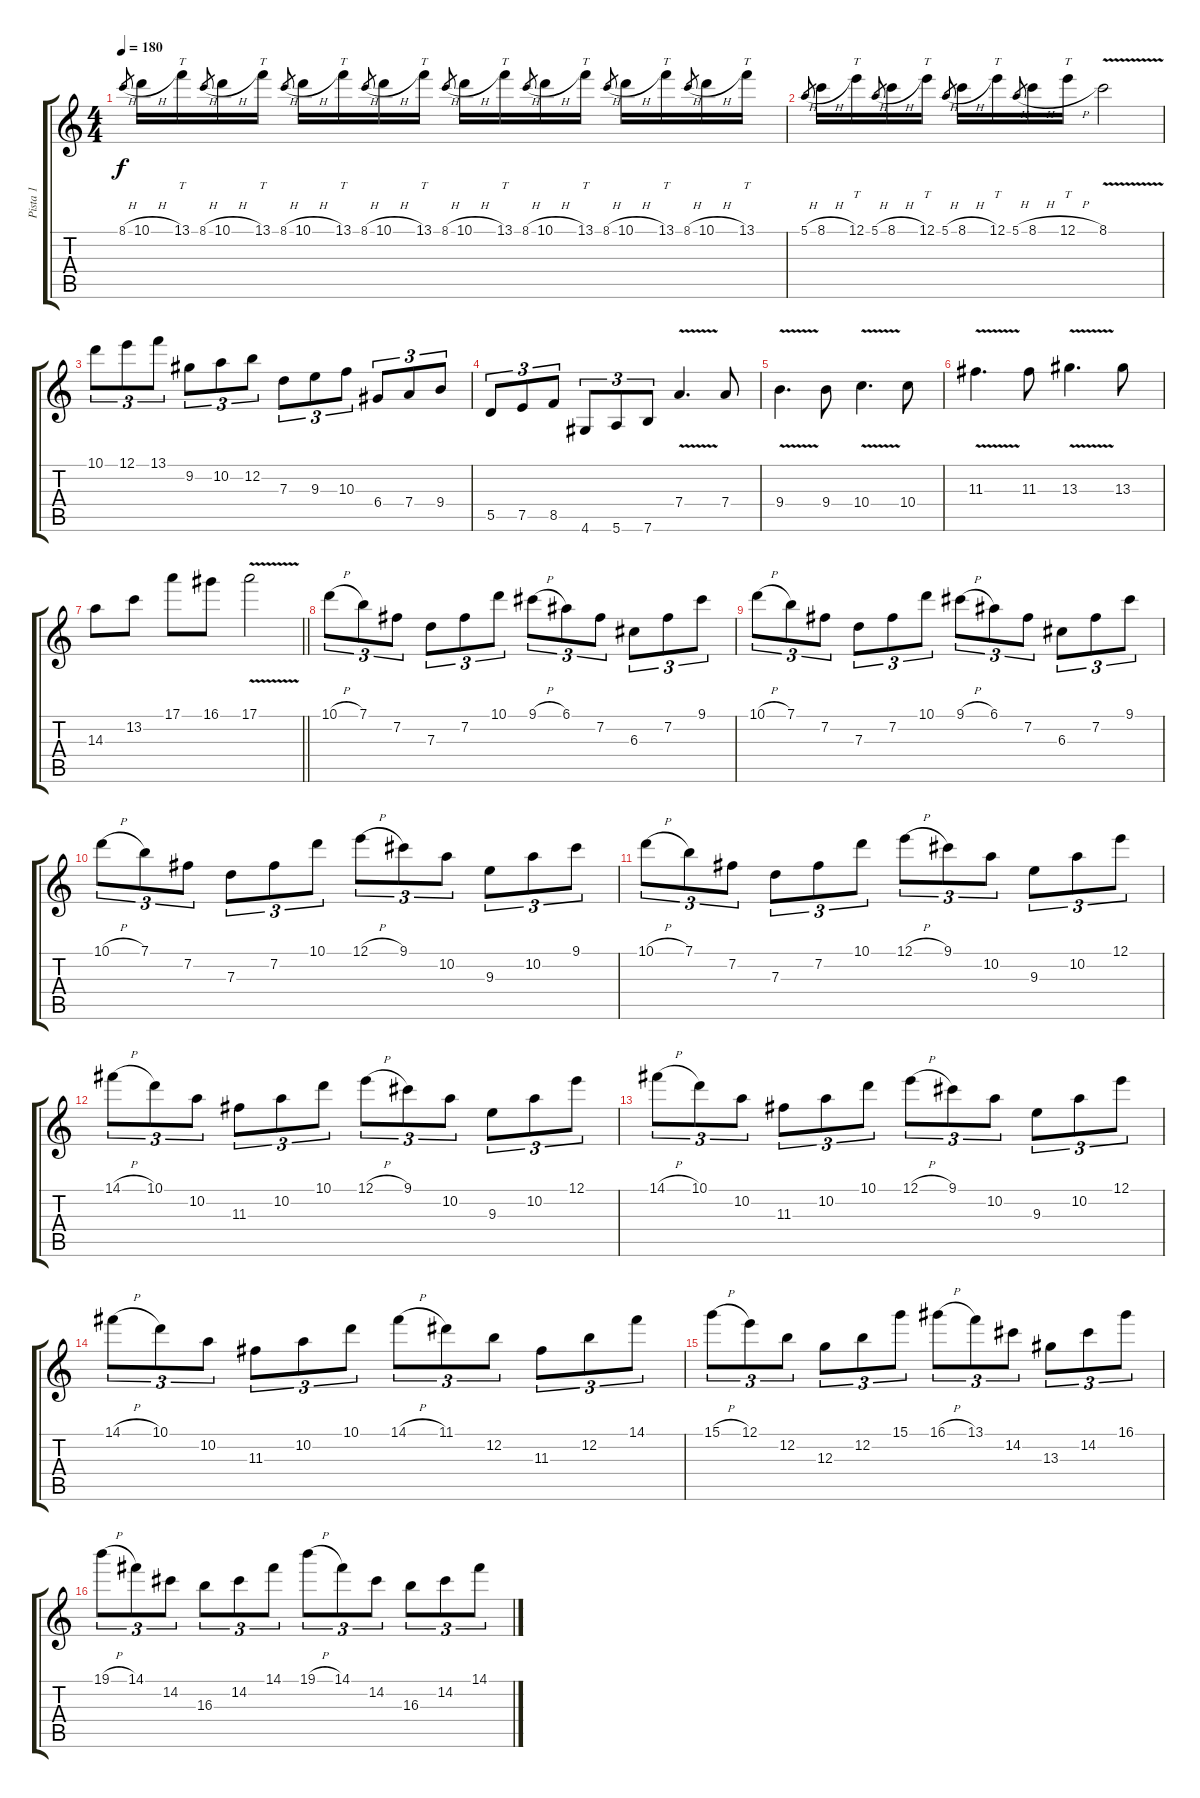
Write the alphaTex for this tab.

\track ("Pista 1" "Pista 1") {instrument overdrivenguitar}
\staff {score tabs}
\tuning (E4 B3 G3 D3 A2 E2) {hide}
\ts (4 4)
\tempo 180
\clef g2
\ks c
8.1{h}.8{gr dy f} 10.1{h}.16 13.1.16{tt} 8.1{h}.8{gr} 10.1{h}.16 13.1.16{tt} 8.1{h}.8{gr} 10.1{h}.16 13.1.16{tt} 8.1{h}.8{gr} 10.1{h}.16 13.1.16{tt} 8.1{h}.8{gr} 10.1{h}.16 13.1.16{tt} 8.1{h}.8{gr} 10.1{h}.16 13.1.16{tt} 8.1{h}.8{gr} 10.1{h}.16 13.1.16{tt} 8.1{h}.8{gr} 10.1{h}.16 13.1.16{tt} |
5.1{h}.8{gr} 8.1{h}.16 12.1.16{tt} 5.1{h}.8{gr} 8.1{h}.16 12.1.16{tt} 5.1{h}.8{gr} 8.1{h}.16 12.1.16{tt} 5.1{h}.8{gr} 8.1{h}.16 12.1{h}.16{tt} 8.1{v}.2 |
10.1.8{tu (3 2)} 12.1.8{tu (3 2)} 13.1.8{tu (3 2)} 9.2.8{tu (3 2)} 10.2.8{tu (3 2)} 12.2.8{tu (3 2)} 7.3.8{tu (3 2)} 9.3.8{tu (3 2)} 10.3.8{tu (3 2)} 6.4.8{tu (3 2)} 7.4.8{tu (3 2)} 9.4.8{tu (3 2)} |
5.5.8{tu (3 2)} 7.5.8{tu (3 2)} 8.5.8{tu (3 2)} 4.6.8{tu (3 2)} 5.6.8{tu (3 2)} 7.6.8{tu (3 2)} 7.4{v}.4{d} 7.4.8 |
9.4{v}.4{d} 9.4.8 10.4{v}.4{d} 10.4.8 |
11.3{v}.4{d} 11.3.8 13.3{v}.4{d} 13.3.8 |
\barLineRight lightlight
14.3.8 13.2.8 17.1.8 16.1.8 17.1{v}.2 |
10.1{h}.8{tu (3 2)} 7.1.8{tu (3 2)} 7.2.8{tu (3 2)} 7.3.8{tu (3 2)} 7.2.8{tu (3 2)} 10.1.8{tu (3 2)} 9.1{h}.8{tu (3 2)} 6.1.8{tu (3 2)} 7.2.8{tu (3 2)} 6.3.8{tu (3 2)} 7.2.8{tu (3 2)} 9.1.8{tu (3 2)} |
10.1{h}.8{tu (3 2)} 7.1.8{tu (3 2)} 7.2.8{tu (3 2)} 7.3.8{tu (3 2)} 7.2.8{tu (3 2)} 10.1.8{tu (3 2)} 9.1{h}.8{tu (3 2)} 6.1.8{tu (3 2)} 7.2.8{tu (3 2)} 6.3.8{tu (3 2)} 7.2.8{tu (3 2)} 9.1.8{tu (3 2)} |
10.1{h}.8{tu (3 2)} 7.1.8{tu (3 2)} 7.2.8{tu (3 2)} 7.3.8{tu (3 2)} 7.2.8{tu (3 2)} 10.1.8{tu (3 2)} 12.1{h}.8{tu (3 2)} 9.1.8{tu (3 2)} 10.2.8{tu (3 2)} 9.3.8{tu (3 2)} 10.2.8{tu (3 2)} 9.1.8{tu (3 2)} |
10.1{h}.8{tu (3 2)} 7.1.8{tu (3 2)} 7.2.8{tu (3 2)} 7.3.8{tu (3 2)} 7.2.8{tu (3 2)} 10.1.8{tu (3 2)} 12.1{h}.8{tu (3 2)} 9.1.8{tu (3 2)} 10.2.8{tu (3 2)} 9.3.8{tu (3 2)} 10.2.8{tu (3 2)} 12.1.8{tu (3 2)} |
14.1{h}.8{tu (3 2)} 10.1.8{tu (3 2)} 10.2.8{tu (3 2)} 11.3.8{tu (3 2)} 10.2.8{tu (3 2)} 10.1.8{tu (3 2)} 12.1{h}.8{tu (3 2)} 9.1.8{tu (3 2)} 10.2.8{tu (3 2)} 9.3.8{tu (3 2)} 10.2.8{tu (3 2)} 12.1.8{tu (3 2)} |
14.1{h}.8{tu (3 2)} 10.1.8{tu (3 2)} 10.2.8{tu (3 2)} 11.3.8{tu (3 2)} 10.2.8{tu (3 2)} 10.1.8{tu (3 2)} 12.1{h}.8{tu (3 2)} 9.1.8{tu (3 2)} 10.2.8{tu (3 2)} 9.3.8{tu (3 2)} 10.2.8{tu (3 2)} 12.1.8{tu (3 2)} |
14.1{h}.8{tu (3 2)} 10.1.8{tu (3 2)} 10.2.8{tu (3 2)} 11.3.8{tu (3 2)} 10.2.8{tu (3 2)} 10.1.8{tu (3 2)} 14.1{h}.8{tu (3 2)} 11.1.8{tu (3 2)} 12.2.8{tu (3 2)} 11.3.8{tu (3 2)} 12.2.8{tu (3 2)} 14.1.8{tu (3 2)} |
15.1{h}.8{tu (3 2)} 12.1.8{tu (3 2)} 12.2.8{tu (3 2)} 12.3.8{tu (3 2)} 12.2.8{tu (3 2)} 15.1.8{tu (3 2)} 16.1{h}.8{tu (3 2)} 13.1.8{tu (3 2)} 14.2.8{tu (3 2)} 13.3.8{tu (3 2)} 14.2.8{tu (3 2)} 16.1.8{tu (3 2)} |
19.1{h}.8{tu (3 2)} 14.1.8{tu (3 2)} 14.2.8{tu (3 2)} 16.3.8{tu (3 2)} 14.2.8{tu (3 2)} 14.1.8{tu (3 2)} 19.1{h}.8{tu (3 2)} 14.1.8{tu (3 2)} 14.2.8{tu (3 2)} 16.3.8{tu (3 2)} 14.2.8{tu (3 2)} 14.1.8{tu (3 2)}
